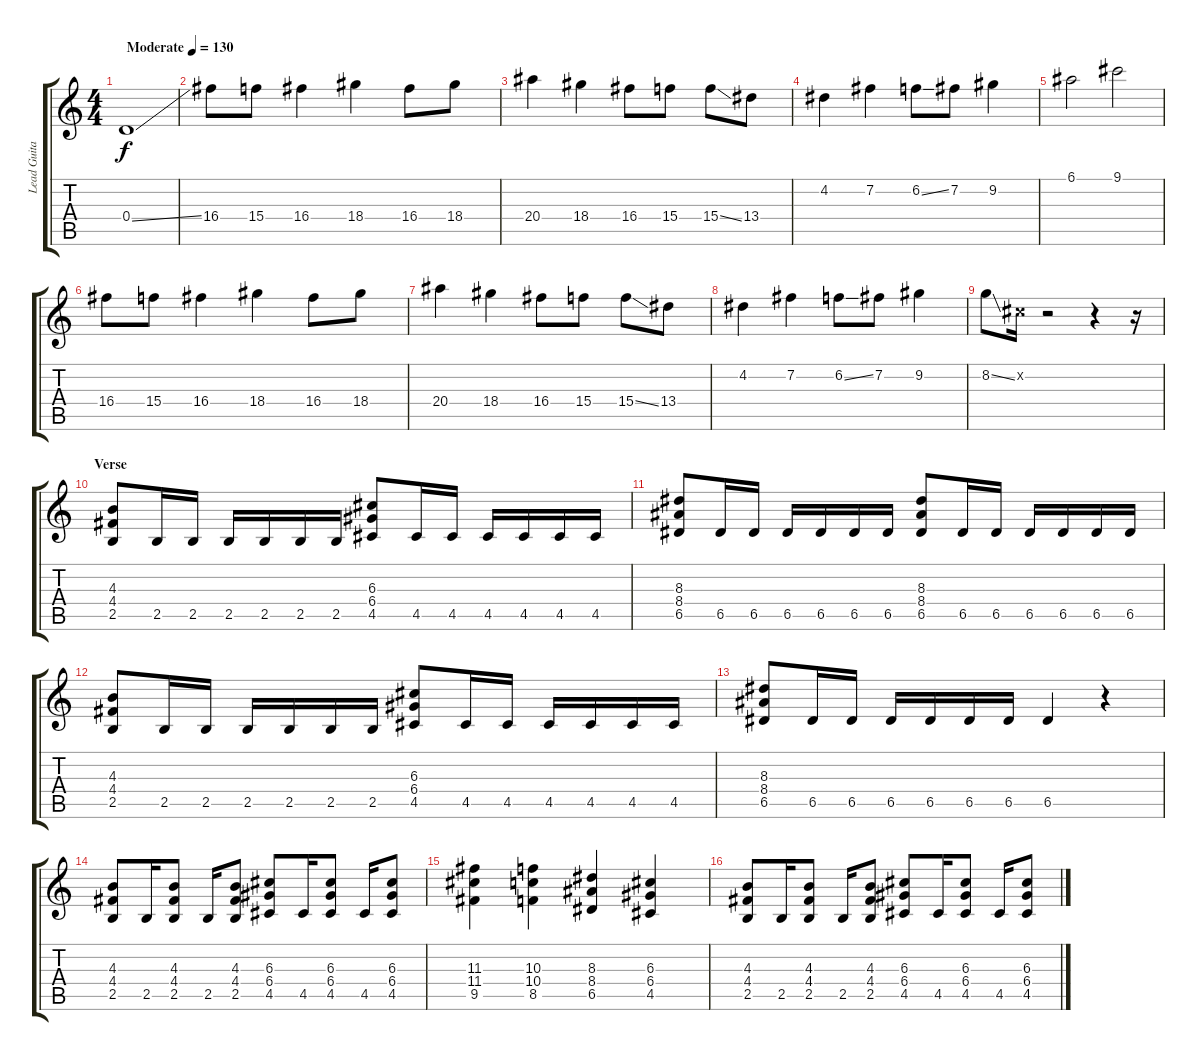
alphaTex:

\track ("Lead Guitar" "Lead Guita") {instrument distortionguitar}
\staff {score tabs}
\tuning (E4 B3 G3 D3 A2 E2) {hide}
\ts (4 4)
\tempo (130 "Moderate")
\clef g2
\ks c
0.4{ss}.1{dy f instrument distortionguitar} |
16.4.8 15.4.8 16.4.4 18.4.4 16.4.8 18.4.8 |
20.4.4 18.4.4 16.4.8 15.4.8 15.4{ss}.8 13.4.8 |
4.2.4 7.2.4 6.2{ss}.8 7.2.8 9.2.4 |
6.1.2 9.1.2 |
16.4.8 15.4.8 16.4.4 18.4.4 16.4.8 18.4.8 |
20.4.4 18.4.4 16.4.8 15.4.8 15.4{ss}.8 13.4.8 |
4.2.4 7.2.4 6.2{ss}.8 7.2.8 9.2.4 |
8.2{ss}.8 2.2{x}.16 r.2 r.4 r.16 |
\section ("" "Verse")
(4.3 4.4 2.5).8 2.5.16 2.5.16 2.5.16 2.5.16 2.5.16 2.5.16 (6.3 6.4 4.5).8 4.5.16 4.5.16 4.5.16 4.5.16 4.5.16 4.5.16 |
(8.3 8.4 6.5).8 6.5.16 6.5.16 6.5.16 6.5.16 6.5.16 6.5.16 (8.3 8.4 6.5).8 6.5.16 6.5.16 6.5.16 6.5.16 6.5.16 6.5.16 |
(4.3 4.4 2.5).8 2.5.16 2.5.16 2.5.16 2.5.16 2.5.16 2.5.16 (6.3 6.4 4.5).8 4.5.16 4.5.16 4.5.16 4.5.16 4.5.16 4.5.16 |
(8.3 8.4 6.5).8 6.5.16 6.5.16 6.5.16 6.5.16 6.5.16 6.5.16 6.5.4 r.4 |
(4.3 4.4 2.5).8 2.5.16 (4.3 4.4 2.5).8 2.5.16 (4.3 4.4 2.5).8 (6.3 6.4 4.5).8 4.5.16 (6.3 6.4 4.5).8 4.5.16 (6.3 6.4 4.5).8 |
(11.3 11.4 9.5).4 (10.3 10.4 8.5).4 (8.3 8.4 6.5).4 (6.3 6.4 4.5).4 |
(4.3 4.4 2.5).8 2.5.16 (4.3 4.4 2.5).8 2.5.16 (4.3 4.4 2.5).8 (6.3 6.4 4.5).8 4.5.16 (6.3 6.4 4.5).8 4.5.16 (6.3 6.4 4.5).8
